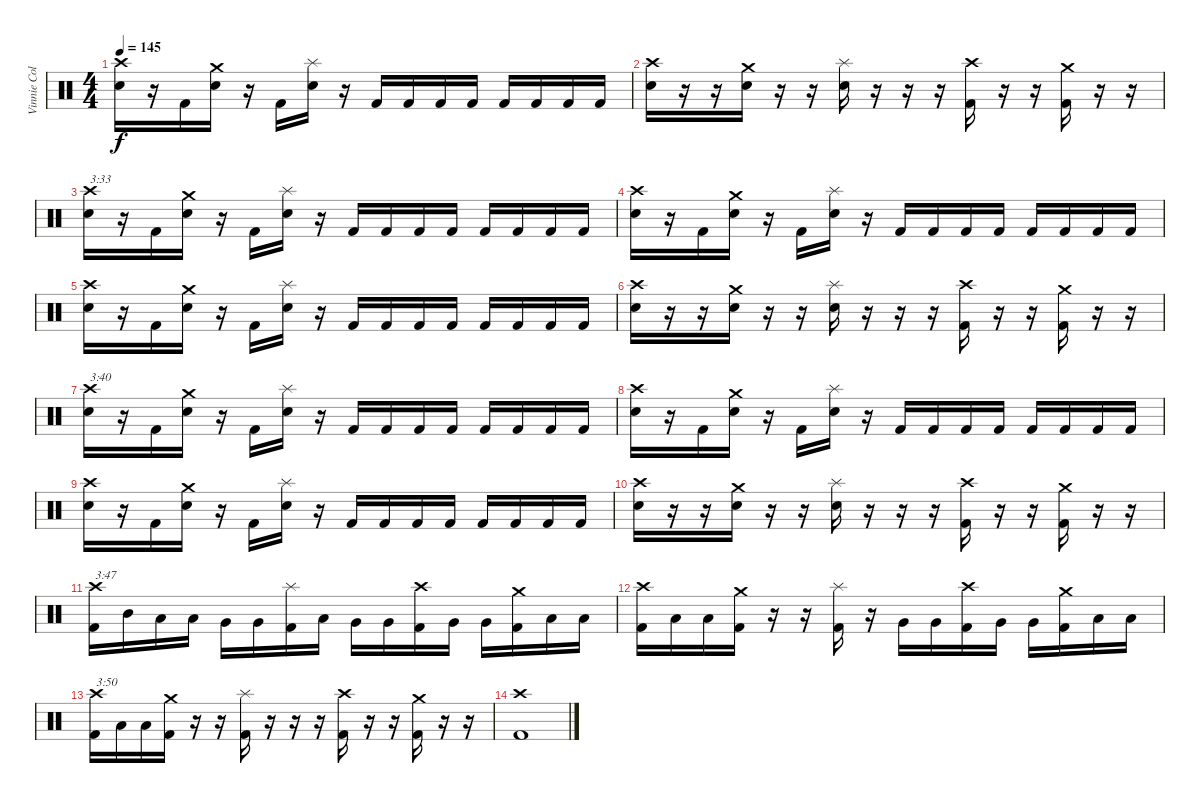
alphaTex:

\track ("Vinnie Colaiuta" "Vinnie Col") {instrument percussion}
\staff {score}
\articulation defaults
\ts (4 4)
\tempo 145
\clef neutral
\ks c
("Crash high (hit)" "Snare (hit) 2").16{dy f} r.16 "Kick (hit) 2".16 ("Crash medium (hit)" "Snare (hit) 2").16 r.16 "Kick (hit) 2".16 ("Splash (hit)" "Snare (hit) 2").16 r.16 "Kick (hit) 2".16 "Kick (hit) 2".16 "Kick (hit) 2".16 "Kick (hit) 2".16 "Kick (hit) 2".16 "Kick (hit) 2".16 "Kick (hit) 2".16 "Kick (hit) 2".16 |
("Crash high (hit)" "Snare (hit) 2").16 r.16 r.16 ("Crash medium (hit)" "Snare (hit) 2").16 r.16 r.16 ("Splash (hit)" "Snare (hit) 2").16 r.16 r.16 r.16 ("Crash high (hit)" "Kick (hit) 2").16 r.16 r.16 ("Crash medium (hit)" "Kick (hit) 2").16 r.16 r.16 |
("Crash high (hit)" "Snare (hit) 2").16{txt "3:33"} r.16 "Kick (hit) 2".16 ("Crash medium (hit)" "Snare (hit) 2").16 r.16 "Kick (hit) 2".16 ("Splash (hit)" "Snare (hit) 2").16 r.16 "Kick (hit) 2".16 "Kick (hit) 2".16 "Kick (hit) 2".16 "Kick (hit) 2".16 "Kick (hit) 2".16 "Kick (hit) 2".16 "Kick (hit) 2".16 "Kick (hit) 2".16 |
("Crash high (hit)" "Snare (hit) 2").16 r.16 "Kick (hit) 2".16 ("Crash medium (hit)" "Snare (hit) 2").16 r.16 "Kick (hit) 2".16 ("Splash (hit)" "Snare (hit) 2").16 r.16 "Kick (hit) 2".16 "Kick (hit) 2".16 "Kick (hit) 2".16 "Kick (hit) 2".16 "Kick (hit) 2".16 "Kick (hit) 2".16 "Kick (hit) 2".16 "Kick (hit) 2".16 |
("Crash high (hit)" "Snare (hit) 2").16 r.16 "Kick (hit) 2".16 ("Crash medium (hit)" "Snare (hit) 2").16 r.16 "Kick (hit) 2".16 ("Splash (hit)" "Snare (hit) 2").16 r.16 "Kick (hit) 2".16 "Kick (hit) 2".16 "Kick (hit) 2".16 "Kick (hit) 2".16 "Kick (hit) 2".16 "Kick (hit) 2".16 "Kick (hit) 2".16 "Kick (hit) 2".16 |
("Crash high (hit)" "Snare (hit) 2").16 r.16 r.16 ("Crash medium (hit)" "Snare (hit) 2").16 r.16 r.16 ("Splash (hit)" "Snare (hit) 2").16 r.16 r.16 r.16 ("Crash high (hit)" "Kick (hit) 2").16 r.16 r.16 ("Crash medium (hit)" "Kick (hit) 2").16 r.16 r.16 |
("Crash high (hit)" "Snare (hit) 2").16{txt "3:40"} r.16 "Kick (hit) 2".16 ("Crash medium (hit)" "Snare (hit) 2").16 r.16 "Kick (hit) 2".16 ("Splash (hit)" "Snare (hit) 2").16 r.16 "Kick (hit) 2".16 "Kick (hit) 2".16 "Kick (hit) 2".16 "Kick (hit) 2".16 "Kick (hit) 2".16 "Kick (hit) 2".16 "Kick (hit) 2".16 "Kick (hit) 2".16 |
("Crash high (hit)" "Snare (hit) 2").16 r.16 "Kick (hit) 2".16 ("Crash medium (hit)" "Snare (hit) 2").16 r.16 "Kick (hit) 2".16 ("Splash (hit)" "Snare (hit) 2").16 r.16 "Kick (hit) 2".16 "Kick (hit) 2".16 "Kick (hit) 2".16 "Kick (hit) 2".16 "Kick (hit) 2".16 "Kick (hit) 2".16 "Kick (hit) 2".16 "Kick (hit) 2".16 |
("Crash high (hit)" "Snare (hit) 2").16 r.16 "Kick (hit) 2".16 ("Crash medium (hit)" "Snare (hit) 2").16 r.16 "Kick (hit) 2".16 ("Splash (hit)" "Snare (hit) 2").16 r.16 "Kick (hit) 2".16 "Kick (hit) 2".16 "Kick (hit) 2".16 "Kick (hit) 2".16 "Kick (hit) 2".16 "Kick (hit) 2".16 "Kick (hit) 2".16 "Kick (hit) 2".16 |
("Crash high (hit)" "Snare (hit) 2").16 r.16 r.16 ("Crash medium (hit)" "Snare (hit) 2").16 r.16 r.16 ("Splash (hit)" "Snare (hit) 2").16 r.16 r.16 r.16 ("Crash high (hit)" "Kick (hit) 2").16 r.16 r.16 ("Crash medium (hit)" "Kick (hit) 2").16 r.16 r.16 |
("Crash high (hit)" "Kick (hit) 2").16{txt "3:47"} "Mid Tom (hit)".16 "Low Tom (hit)".16 "Low Tom (hit)".16 "Very Low Tom (hit)".16 "Very Low Tom (hit)".16 ("Splash (hit)" "Kick (hit) 2").16 "Low Tom (hit)".16 "Very Low Tom (hit)".16 "Very Low Tom (hit)".16 ("Crash high (hit)" "Kick (hit) 2").16 "Very Low Tom (hit)".16 "Very Low Tom (hit)".16 ("Crash medium (hit)" "Kick (hit) 2").16 "Low Floor Tom (hit)".16 "Low Floor Tom (hit)".16 |
("Crash high (hit)" "Kick (hit) 2").16 "Low Tom (hit)".16 "Low Tom (hit)".16 ("Crash medium (hit)" "Kick (hit) 2").16 r.16 r.16 ("Splash (hit)" "Kick (hit) 2").16 r.16 "Very Low Tom (hit)".16 "Very Low Tom (hit)".16 ("Crash high (hit)" "Kick (hit) 2").16 "Very Low Tom (hit)".16 "Very Low Tom (hit)".16 ("Crash medium (hit)" "Kick (hit) 2").16 "Low Floor Tom (hit)".16 "Low Floor Tom (hit)".16 |
("Crash high (hit)" "Kick (hit) 2").16{txt "3:50"} "Low Tom (hit)".16 "Low Tom (hit)".16 ("Crash medium (hit)" "Kick (hit) 2").16 r.16 r.16 ("Splash (hit)" "Kick (hit) 2").16 r.16 r.16 r.16 ("Crash high (hit)" "Kick (hit) 2").16 r.16 r.16 ("Crash medium (hit)" "Kick (hit) 2").16 r.16 r.16 |
("Crash high (hit)" "Kick (hit) 2").1
